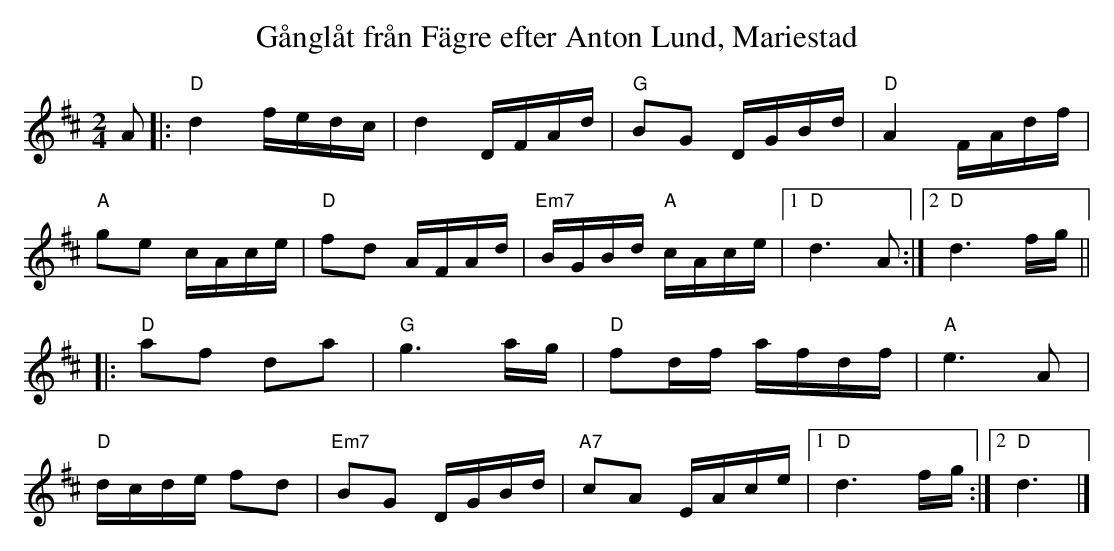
X:1
T:Gånglåt från Fägre efter Anton Lund, Mariestad
L:1/4
M:2/4
K:D
V:1
A/ |: "D" d f/4e/4d/4c/4 | d D/4F/4A/4d/4 | "G" B/G/ D/4G/4B/4d/4 |  "D" A F/4A/4d/4f/4 |
"A" g/e/ c/4A/4c/4e/4 | "D" f/d/ A/4F/4A/4d/4 | "Em7" B/4G/4B/4d/4 "A" c/4A/4c/4e/4 |1  "D" d3/2 A/ :|2 "D" d3/2 f/4g/4 ||
|:"D" a/f/ d/a/ | "G" g3/2 a/4g/4 |  "D" f/d/4f/4 a/4f/4d/4f/4 | "A" e3/2 A/ |
"D" d/4c/4d/4e/4 f/d/ | "Em7" B/G/ D/4G/4B/4d/4 |  "A7" c/A/ E/4A/4c/4e/4 |1 "D" d3/2 f/4g/4 :|2 "D" d3/2 |]
